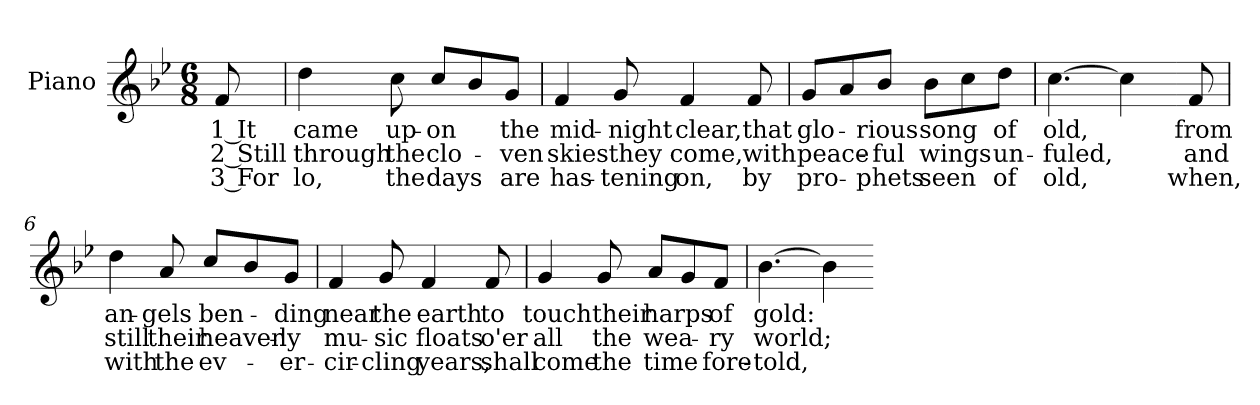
**kern	**text	**text	**text
*part1	*part1	*part1	*part1
*staff1	*staff1	*staff1	*staff1
*I"Piano	*	*	*
*I'Pno.	*	*	*
!!LO:PB:g=z
*clefG2	*	*	*
*k[b-e-]	*	*	*
*B-:	*	*	*
*M6/8	*	*	*
=	=	=	=
!	!LO:LY:b:color=#000000	!LO:LY:b:color=#000000	!LO:LY:b:color=#000000
8fi/	1 It	2 Still	3 For
=1	=1	=1	=1
!	!LO:LY:b:color=#000000	!LO:LY:b:color=#000000	!LO:LY:b:color=#000000
4ddi\	came	through	lo,
!	!LO:LY:b:color=#000000	!LO:LY:b:color=#000000	!LO:LY:b:color=#000000
8cci\	up-	the	the
!	!LO:LY:b:color=#000000	!LO:LY:b:color=#000000	!LO:LY:b:color=#000000
8cci/L	-on	clo-	days
8b-i/	.	.	.
!	!LO:LY:b:color=#000000	!LO:LY:b:color=#000000	!LO:LY:b:color=#000000
8gi/J	the	-ven	are
=2	=2	=2	=2
!	!LO:LY:b:color=#000000	!LO:LY:b:color=#000000	!LO:LY:b:color=#000000
4fi/	mid-	skies	has-
!	!LO:LY:b:color=#000000	!LO:LY:b:color=#000000	!LO:LY:b:color=#000000
8gi/	-night	they	-tening
!	!LO:LY:b:color=#000000	!LO:LY:b:color=#000000	!LO:LY:b:color=#000000
4fi/	clear,	come,	on,
!	!LO:LY:b:color=#000000	!LO:LY:b:color=#000000	!LO:LY:b:color=#000000
8fi/	that	with	by
=3	=3	=3	=3
!	!LO:LY:b:color=#000000	!LO:LY:b:color=#000000	!LO:LY:b:color=#000000
8gi/L	glo-	peace-	pro-
8ai/	.	.	.
!	!LO:LY:b:color=#000000	!LO:LY:b:color=#000000	!LO:LY:b:color=#000000
8b-i/J	-rious	-ful	-phets
!	!LO:LY:b:color=#000000	!LO:LY:b:color=#000000	!LO:LY:b:color=#000000
8b-i\L	song	wings	seen
8cci\	.	.	.
!	!LO:LY:b:color=#000000	!LO:LY:b:color=#000000	!LO:LY:b:color=#000000
8ddi\J	of	un-	of
!!LO:LB:g=z
=4	=4	=4	=4
!	!LO:LY:b:color=#000000	!LO:LY:b:color=#000000	!LO:LY:b:color=#000000
[4.cci\	old,	-fuled,	old,
4cci\]	.	.	.
=5-	=5-	=5-	=5-
!	!LO:LY:b:color=#000000	!LO:LY:b:color=#000000	!LO:LY:b:color=#000000
8fi/	from	and	when,
=6	=6	=6	=6
!	!LO:LY:b:color=#000000	!LO:LY:b:color=#000000	!LO:LY:b:color=#000000
4ddi\	an-	still	with
!	!LO:LY:b:color=#000000	!LO:LY:b:color=#000000	!LO:LY:b:color=#000000
8ai/	-gels	their	the
!	!LO:LY:b:color=#000000	!LO:LY:b:color=#000000	!LO:LY:b:color=#000000
8cci/L	ben-	heaven-	ev-
8b-i/	.	.	.
!	!LO:LY:b:color=#000000	!LO:LY:b:color=#000000	!LO:LY:b:color=#000000
8gi/J	-ding	-ly	-er-
=7	=7	=7	=7
!	!LO:LY:b:color=#000000	!LO:LY:b:color=#000000	!LO:LY:b:color=#000000
4fi/	near	mu-	-cir-
!	!LO:LY:b:color=#000000	!LO:LY:b:color=#000000	!LO:LY:b:color=#000000
8gi/	the	-sic	-cling
!	!LO:LY:b:color=#000000	!LO:LY:b:color=#000000	!LO:LY:b:color=#000000
4fi/	earth	floats	years,
!	!LO:LY:b:color=#000000	!LO:LY:b:color=#000000	!LO:LY:b:color=#000000
8fi/	to	o'er	shall
!!LO:LB:g=z
=8	=8	=8	=8
!	!LO:LY:b:color=#000000	!LO:LY:b:color=#000000	!LO:LY:b:color=#000000
4gi/	touch	all	come
!	!LO:LY:b:color=#000000	!LO:LY:b:color=#000000	!LO:LY:b:color=#000000
8gi/	their	the	the
!	!LO:LY:b:color=#000000	!LO:LY:b:color=#000000	!LO:LY:b:color=#000000
8ai/L	harps	wea-	time
8gi/	.	.	.
!	!LO:LY:b:color=#000000	!LO:LY:b:color=#000000	!LO:LY:b:color=#000000
8fi/J	of	-ry	fore-
=9	=9	=9	=9
!	!LO:LY:b:color=#000000	!LO:LY:b:color=#000000	!LO:LY:b:color=#000000
[4.b-i\	gold:	world;	-told,
4b-i\]	.	.	.
=-	=-	=-	=-
*-	*-	*-	*-
